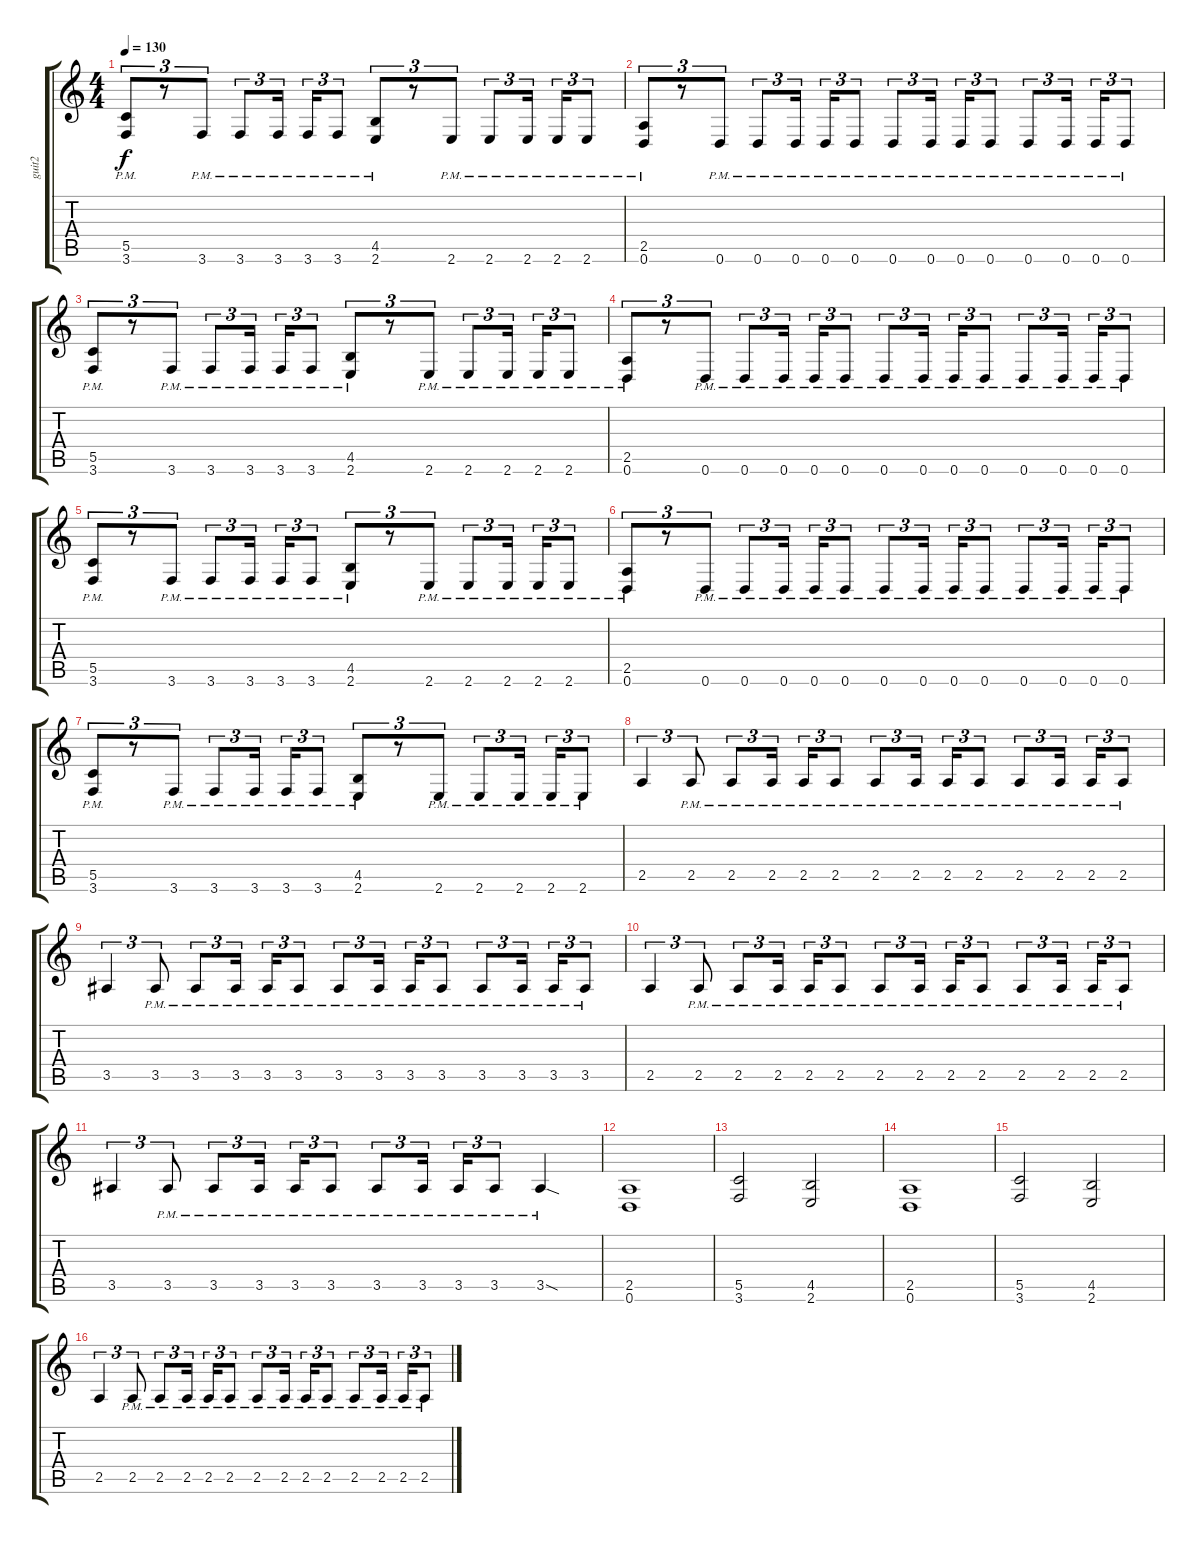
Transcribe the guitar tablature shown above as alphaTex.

\track ("guit2" "guit2") {instrument distortionguitar}
\staff {score tabs}
\tuning (D4 A3 F3 C3 G2 D2) {hide}
\ts (4 4)
\tempo 130
\clef g2
\ks c
(5.5{pm} 3.6{pm}).8{tu (3 2) dy f} r.8{tu (3 2)} 3.6{pm}.8{tu (3 2)} 3.6{pm}.8{tu (3 2)} 3.6{pm}.16{tu (3 2) beam splitsecondary} 3.6{pm}.16{tu (3 2)} 3.6{pm}.8{tu (3 2)} (4.5{pm} 2.6{pm}).8{tu (3 2)} r.8{tu (3 2)} 2.6{pm}.8{tu (3 2)} 2.6{pm}.8{tu (3 2)} 2.6{pm}.16{tu (3 2) beam splitsecondary} 2.6{pm}.16{tu (3 2)} 2.6{pm}.8{tu (3 2)} |
(2.5{pm} 0.6{pm}).8{tu (3 2)} r.8{tu (3 2)} 0.6{pm}.8{tu (3 2)} 0.6{pm}.8{tu (3 2)} 0.6{pm}.16{tu (3 2) beam splitsecondary} 0.6{pm}.16{tu (3 2)} 0.6{pm}.8{tu (3 2)} 0.6{pm}.8{tu (3 2)} 0.6{pm}.16{tu (3 2) beam splitsecondary} 0.6{pm}.16{tu (3 2)} 0.6{pm}.8{tu (3 2)} 0.6{pm}.8{tu (3 2)} 0.6{pm}.16{tu (3 2) beam splitsecondary} 0.6{pm}.16{tu (3 2)} 0.6{pm}.8{tu (3 2)} |
(5.5{pm} 3.6{pm}).8{tu (3 2)} r.8{tu (3 2)} 3.6{pm}.8{tu (3 2)} 3.6{pm}.8{tu (3 2)} 3.6{pm}.16{tu (3 2) beam splitsecondary} 3.6{pm}.16{tu (3 2)} 3.6{pm}.8{tu (3 2)} (4.5{pm} 2.6{pm}).8{tu (3 2)} r.8{tu (3 2)} 2.6{pm}.8{tu (3 2)} 2.6{pm}.8{tu (3 2)} 2.6{pm}.16{tu (3 2) beam splitsecondary} 2.6{pm}.16{tu (3 2)} 2.6{pm}.8{tu (3 2)} |
(2.5{pm} 0.6{pm}).8{tu (3 2)} r.8{tu (3 2)} 0.6{pm}.8{tu (3 2)} 0.6{pm}.8{tu (3 2)} 0.6{pm}.16{tu (3 2) beam splitsecondary} 0.6{pm}.16{tu (3 2)} 0.6{pm}.8{tu (3 2)} 0.6{pm}.8{tu (3 2)} 0.6{pm}.16{tu (3 2) beam splitsecondary} 0.6{pm}.16{tu (3 2)} 0.6{pm}.8{tu (3 2)} 0.6{pm}.8{tu (3 2)} 0.6{pm}.16{tu (3 2) beam splitsecondary} 0.6{pm}.16{tu (3 2)} 0.6{pm}.8{tu (3 2)} |
(5.5{pm} 3.6{pm}).8{tu (3 2)} r.8{tu (3 2)} 3.6{pm}.8{tu (3 2)} 3.6{pm}.8{tu (3 2)} 3.6{pm}.16{tu (3 2) beam splitsecondary} 3.6{pm}.16{tu (3 2)} 3.6{pm}.8{tu (3 2)} (4.5{pm} 2.6{pm}).8{tu (3 2)} r.8{tu (3 2)} 2.6{pm}.8{tu (3 2)} 2.6{pm}.8{tu (3 2)} 2.6{pm}.16{tu (3 2) beam splitsecondary} 2.6{pm}.16{tu (3 2)} 2.6{pm}.8{tu (3 2)} |
(2.5{pm} 0.6{pm}).8{tu (3 2)} r.8{tu (3 2)} 0.6{pm}.8{tu (3 2)} 0.6{pm}.8{tu (3 2)} 0.6{pm}.16{tu (3 2) beam splitsecondary} 0.6{pm}.16{tu (3 2)} 0.6{pm}.8{tu (3 2)} 0.6{pm}.8{tu (3 2)} 0.6{pm}.16{tu (3 2) beam splitsecondary} 0.6{pm}.16{tu (3 2)} 0.6{pm}.8{tu (3 2)} 0.6{pm}.8{tu (3 2)} 0.6{pm}.16{tu (3 2) beam splitsecondary} 0.6{pm}.16{tu (3 2)} 0.6{pm}.8{tu (3 2)} |
(5.5{pm} 3.6{pm}).8{tu (3 2)} r.8{tu (3 2)} 3.6{pm}.8{tu (3 2)} 3.6{pm}.8{tu (3 2)} 3.6{pm}.16{tu (3 2) beam splitsecondary} 3.6{pm}.16{tu (3 2)} 3.6{pm}.8{tu (3 2)} (4.5{pm} 2.6{pm}).8{tu (3 2)} r.8{tu (3 2)} 2.6{pm}.8{tu (3 2)} 2.6{pm}.8{tu (3 2)} 2.6{pm}.16{tu (3 2) beam splitsecondary} 2.6{pm}.16{tu (3 2)} 2.6{pm}.8{tu (3 2)} |
2.5.4{tu (3 2)} 2.5{pm}.8{tu (3 2)} 2.5{pm}.8{tu (3 2)} 2.5{pm}.16{tu (3 2) beam splitsecondary} 2.5{pm}.16{tu (3 2)} 2.5{pm}.8{tu (3 2)} 2.5{pm}.8{tu (3 2)} 2.5{pm}.16{tu (3 2) beam splitsecondary} 2.5{pm}.16{tu (3 2)} 2.5{pm}.8{tu (3 2)} 2.5{pm}.8{tu (3 2)} 2.5{pm}.16{tu (3 2) beam splitsecondary} 2.5{pm}.16{tu (3 2)} 2.5{pm}.8{tu (3 2)} |
3.5.4{tu (3 2)} 3.5{pm}.8{tu (3 2)} 3.5{pm}.8{tu (3 2)} 3.5{pm}.16{tu (3 2) beam splitsecondary} 3.5{pm}.16{tu (3 2)} 3.5{pm}.8{tu (3 2)} 3.5{pm}.8{tu (3 2)} 3.5{pm}.16{tu (3 2) beam splitsecondary} 3.5{pm}.16{tu (3 2)} 3.5{pm}.8{tu (3 2)} 3.5{pm}.8{tu (3 2)} 3.5{pm}.16{tu (3 2) beam splitsecondary} 3.5{pm}.16{tu (3 2)} 3.5{pm}.8{tu (3 2)} |
2.5.4{tu (3 2)} 2.5{pm}.8{tu (3 2)} 2.5{pm}.8{tu (3 2)} 2.5{pm}.16{tu (3 2) beam splitsecondary} 2.5{pm}.16{tu (3 2)} 2.5{pm}.8{tu (3 2)} 2.5{pm}.8{tu (3 2)} 2.5{pm}.16{tu (3 2) beam splitsecondary} 2.5{pm}.16{tu (3 2)} 2.5{pm}.8{tu (3 2)} 2.5{pm}.8{tu (3 2)} 2.5{pm}.16{tu (3 2) beam splitsecondary} 2.5{pm}.16{tu (3 2)} 2.5{pm}.8{tu (3 2)} |
3.5.4{tu (3 2)} 3.5{pm}.8{tu (3 2)} 3.5{pm}.8{tu (3 2)} 3.5{pm}.16{tu (3 2) beam splitsecondary} 3.5{pm}.16{tu (3 2)} 3.5{pm}.8{tu (3 2)} 3.5{pm}.8{tu (3 2)} 3.5{pm}.16{tu (3 2) beam splitsecondary} 3.5{pm}.16{tu (3 2)} 3.5{pm}.8{tu (3 2)} 3.5{sod pm}.4 |
(2.5 0.6).1 |
(5.5 3.6).2 (4.5 2.6).2 |
(2.5 0.6).1 |
(5.5 3.6).2 (4.5 2.6).2 |
2.5.4{tu (3 2)} 2.5{pm}.8{tu (3 2)} 2.5{pm}.8{tu (3 2)} 2.5{pm}.16{tu (3 2) beam splitsecondary} 2.5{pm}.16{tu (3 2)} 2.5{pm}.8{tu (3 2)} 2.5{pm}.8{tu (3 2)} 2.5{pm}.16{tu (3 2) beam splitsecondary} 2.5{pm}.16{tu (3 2)} 2.5{pm}.8{tu (3 2)} 2.5{pm}.8{tu (3 2)} 2.5{pm}.16{tu (3 2) beam splitsecondary} 2.5{pm}.16{tu (3 2)} 2.5{pm}.8{tu (3 2)}
